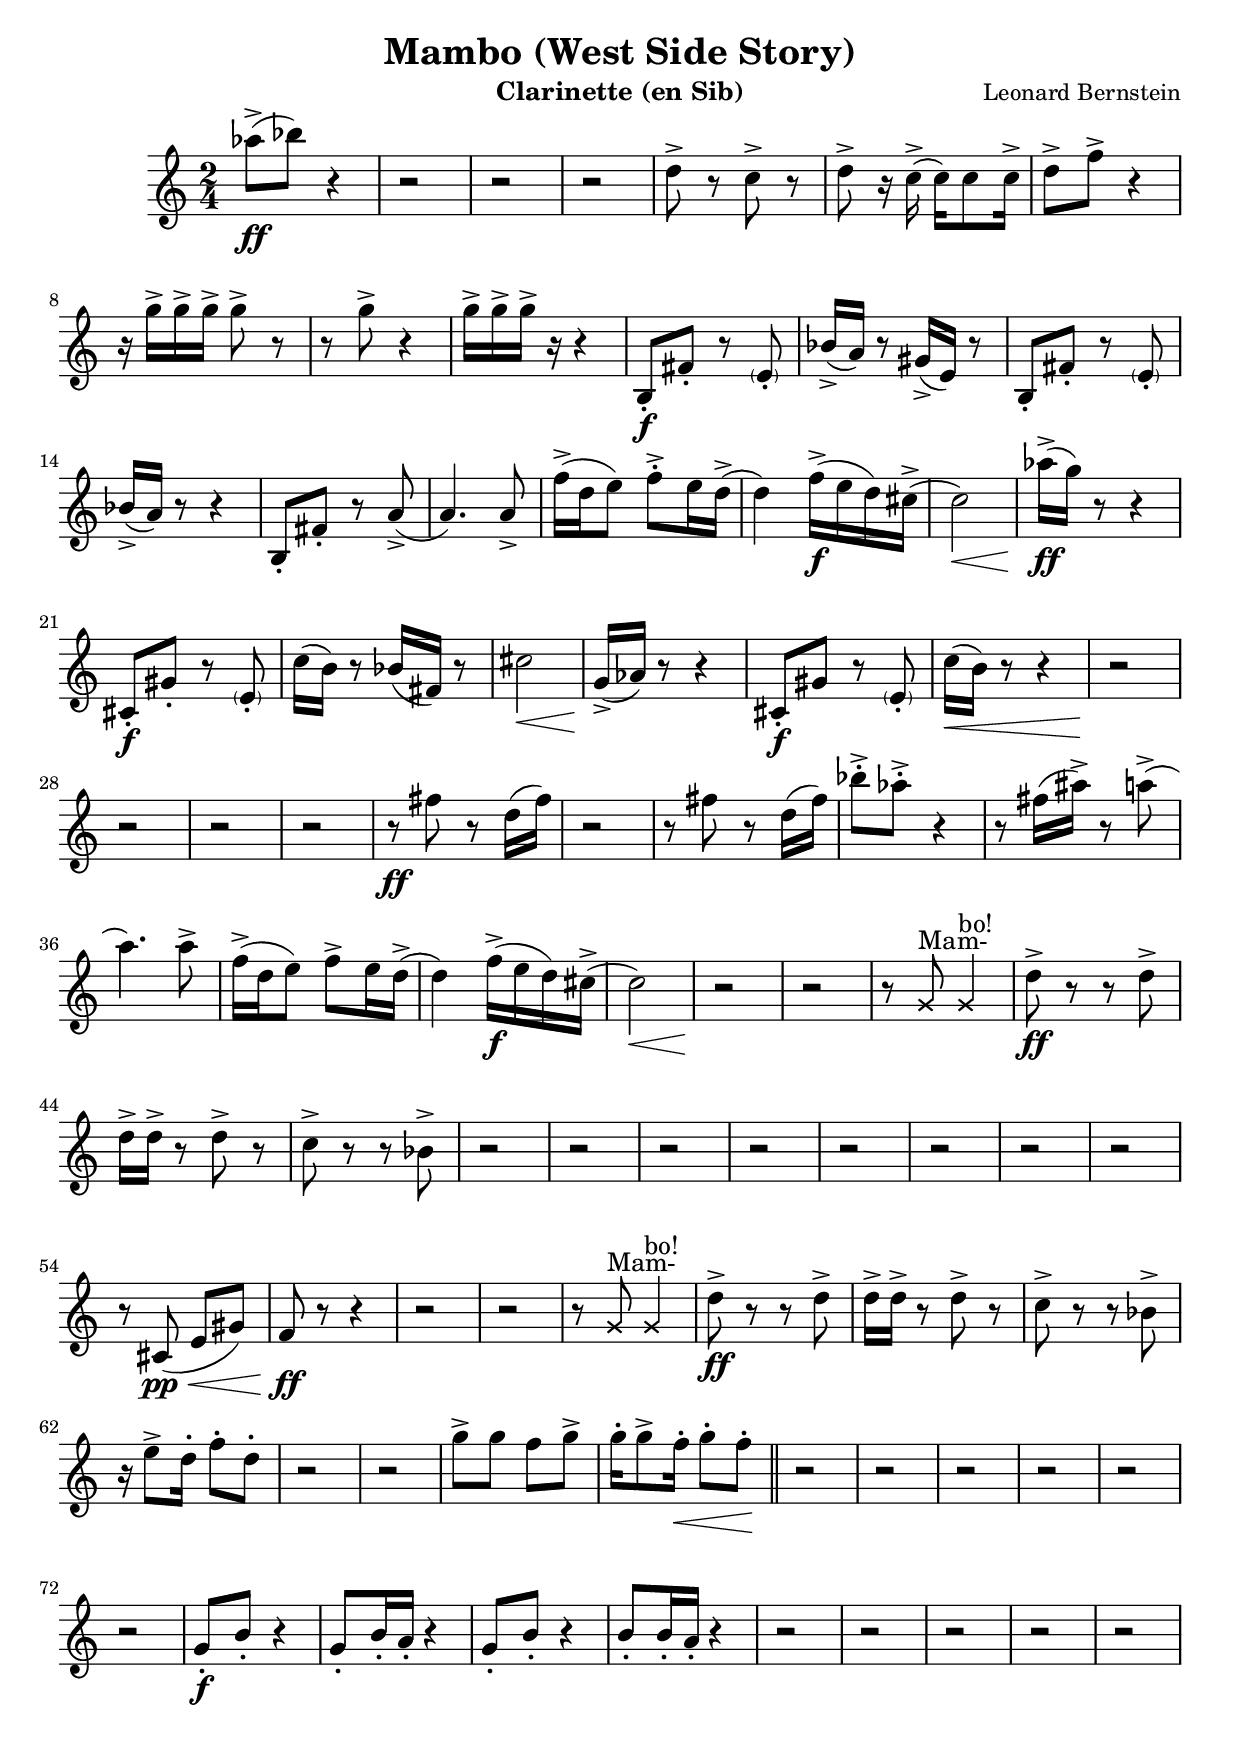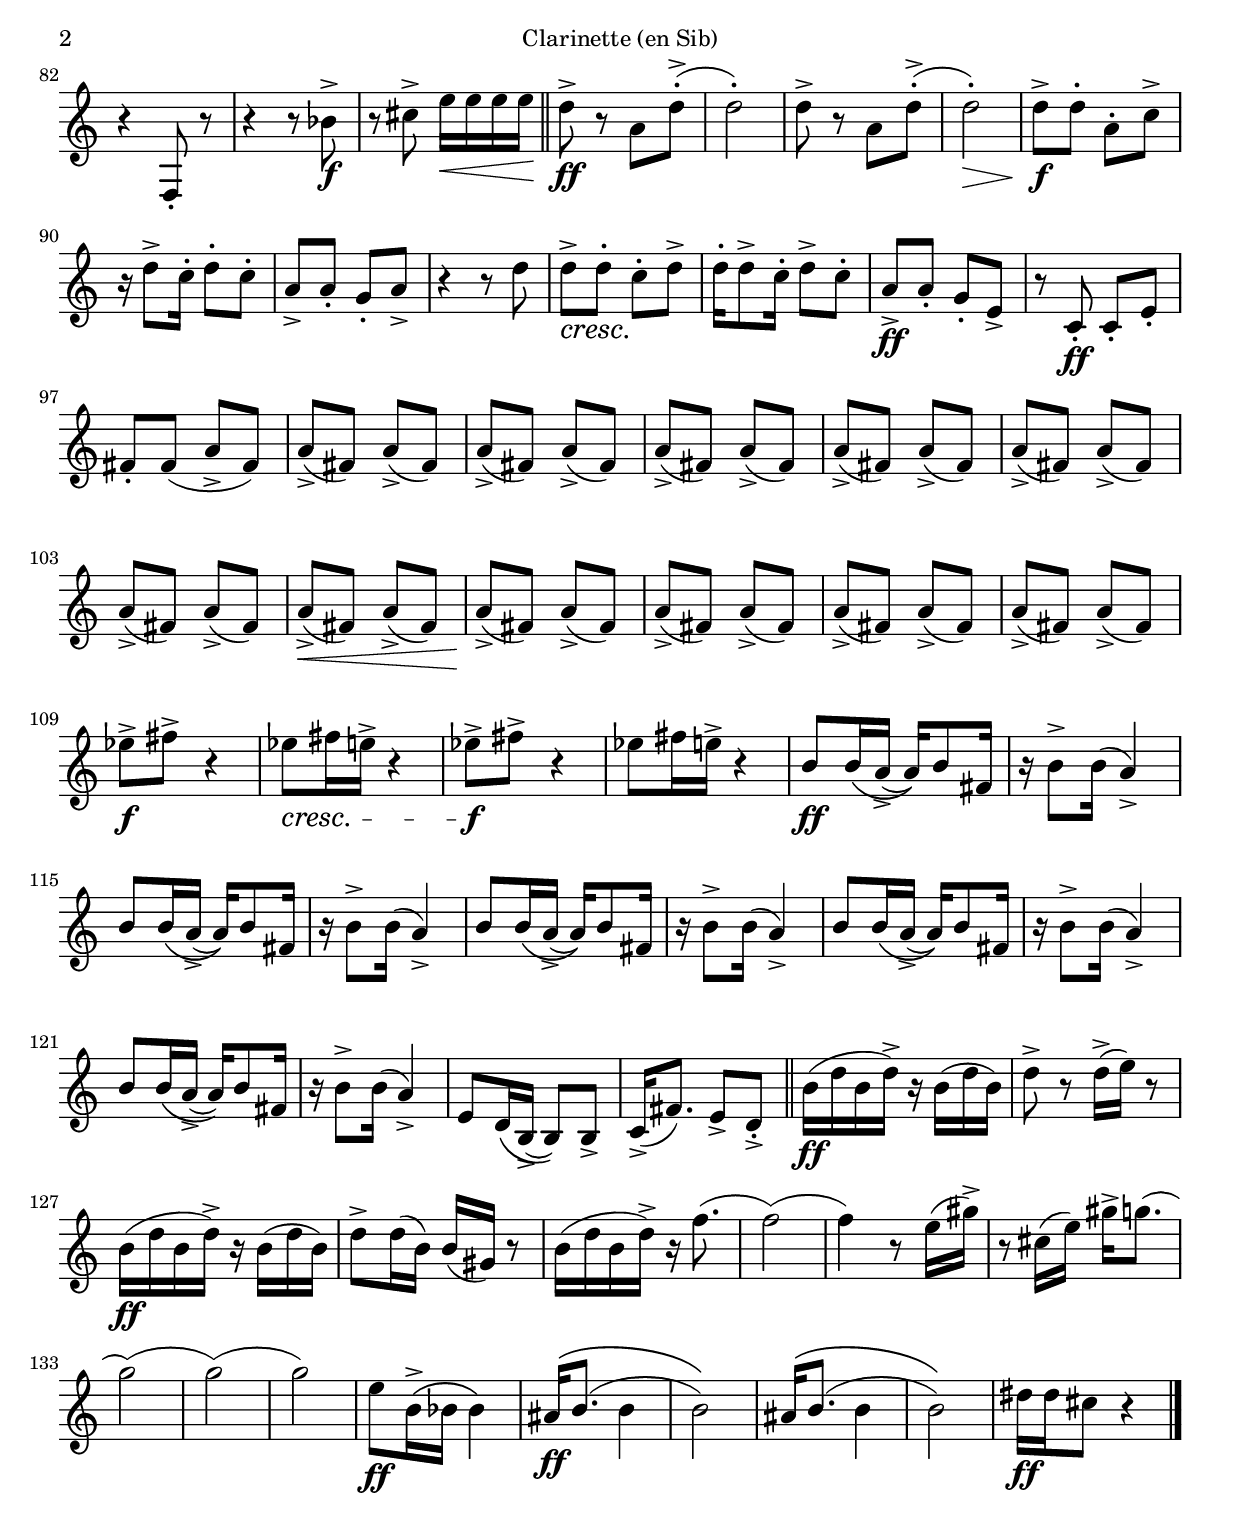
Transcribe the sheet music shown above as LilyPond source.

%============================================= 
%   27 juin 2017, Mambo, West Side Story, par Leonard Bernstein
%============================================= 

\version "2.18.1"

#(set-default-paper-size "a4")

\header {
    title = "Mambo (West Side Story)"
		instrument = "Clarinette (en Sib)"
    composer = "Leonard Bernstein"
}

clarinetbb = \relative c {
    \clef treble
    \key c \major
    \time 2/4

    \set Staff.midiInstrument = "Clarinet"

    aes'''8->\ff( bes) r4 | %1
    r2 | %2
    r2 | %3
    r2 | %4
    d,8-> r c-> r | %5
    d8-> r16 c->( c) c8 c16-> | %6
    d8-> f-> r4 | %7
    r16 g-> g-> g-> g8-> r | %8
    r g-> r4 | %9
    g16-> g-> g-> r r4 | %10
    b,,8-.\f fis'-. r \parenthesize e-. | %11
    bes'16->( a) r8 gis16->( e) r8 | %12
    b-. fis'-. r \parenthesize e-. | %13
    bes'16->( a) r8 r4 | %14
    b,8-. fis'-. r a->( | %15
    a4.) a8-> | %16
    f'16->( d e8) f->-. e16 d->( | %17
    d4) f16->\f(e d) cis->( | %18
    c2)\< | %19
    aes'16->\!\ff( g) r8 r4 | %20
  % deuxieme page!!
    cis,,8-.\f gis'-. r \parenthesize e-. | %21
    c'16( b) r8 bes16( fis) r8 | %22
    cis'2\< | %23
    g16\!->( aes) r8 r4 | %24
    cis,8-.\f gis' r8 \parenthesize e8-. | %25
    c'16\<( b) r8 r4 | %26
    r2\! | %27
    r | %28
    r | %29
    r | %30
    r8\ff fis' r d16( fis) | %31
    r2 | %32
    r8 fis r d16( fis) | %33
    bes8-.-> aes-.-> r4 | %34
    r8 fis16( ais->) r8 a->( | %35
    a4.) a8-> | %36
    f16->( d e8) f-> e16 d->( | %37
    d4) f16->\f( e d) cis->( | %38
  % troisième page!!! o//
    c2)\< | %39
    r2\! | %40
    r | %41
    r8 \deadNote { g^\markup { Mam- } g4^\markup { bo! } } | %42
    d'8->\ff r r d-> | %43
    d16-> d-> r8 d-> r | %44
    c-> r r bes-> | %45
    r2 | %46
    r2 | %47
    r2 | %48
    r2 | %49
    r2 | %50
    r2 | %51
    r2 | %52
    r2 | %53
    r8 cis,\pp\<( e gis) | %54
    f\!\ff r r4 | %55
    r2 | %56
    r | %57
    r8 \deadNote { g^\markup { Mam- } g4^\markup { bo! } } | %58
    d'8->\ff r r d-> | %59
    d16-> d-> r8 d-> r | %60
    c-> r r bes-> | %61
    r16 e8-> d16-. f8-. d-. | %62
    r2 | %63
    r | %64
    g8-> g f g-> | %65
		g16-. g8-> f16-.\< g8-. f-.\! \bar "||" | %66
		%% double barre!
    r2 | %67
    r | %68
	% quatrieme page!
    r | %69
    r | %70
    r | %71
    r | %72
    g,8-.\f b-. r4 | %73
    g8-. b16-. a-. r4 | %74
    g8-. b-. r4 | %75
    b8-. b16-. a-. r4 | %76
    r2 | %77
    r | %78
    r | %79
    r | %80
    r | %81
    r4 f,8-. r | %82
    r4 r8 bes'->\f | %83
    r8 cis-> e16\< e e e\! \bar "||" | %84
    d8->\ff r a8 d->-.( | %85
    d2-.) | %86
    d8-> r a8 d-.->( | %87
    d2-.)\> | %88
    d8->\!\f d-. a-. c-> | %89
    r16 d8-> c16-. d8-. c-. | %90
    a-> a-. g-. a-> | %91
    r4 r8 d | %92
    d->\cresc d-.\! c-. d-> | %93
    d16-. d8-> c16-. d8-> c-. | %94
    a8->\ff a-. g-. e-> | %95
	% cinquieme page \\o
    r8 c-.\ff c-. e-. | %96
    fis-. fis( a-> fis) | %97
    a->( fis) a->( fis) | %98
    a->( fis) a->( fis) | %99
    a->( fis) a->( fis) | %100
    a->( fis) a->( fis) | %101
    a->( fis) a->( fis) | %102
    a->( fis) a->( fis) | %103
    a->\<( fis) a->( fis) | %104
    a->\!( fis) a->( fis) | %105
    a->( fis) a->( fis) | %106
    a->( fis) a->( fis) | %107
		a->( fis) a->( fis) | %108
	% re-une double barre
    ees'->\f fis-> r4 | %109
    ees8\cresc fis16 e-> r4 | %110
    ees8->\f fis-> r4 | %111
    ees8 fis16 e-> r4 | %112
    b8\ff b16\( a->( a)\) b8 fis16 | %113
    r16 b8-> b16( a4->) | %114
    b8 b16\( a->( a)\) b8 fis16 | %115
    r16 b8-> b16( a4->) | %116
    b8 b16\( a->( a)\) b8 fis16 | %117
    r16 b8-> b16( a4->) | %118
    b8 b16\( a->( a)\) b8 fis16 | %119
	% sixieme page
    r16 b8-> b16( a4->) | %120
    b8 b16\( a->( a)\) b8 fis16 | %121
    r16 b8-> b16( a4->) | %122
    e8 d16\( b->( b8)\) b-> | %123
		c16->( fis8.) e8-> d-.-> \bar "||" | %124
	% de nouveau une double barre
    b'16\ff( d b d->) r b( d b) | %125
    d8-> r d16->( e) r8 | %126
    b16\ff( d b d->) r b( d b) | %127
    d8-> d16( b) b( gis) r8 | %128
    b16( d b d->) r f8.( | %129
    f2)( | %130
    f4) r8 e16( gis->) | %131
    r8 cis,16( e) gis16-> g8.( | %132
    g2)( | %133
    g2)( | %134
    g2) | %135
    e8\ff b16->\( bes bes4)\) | %136
    ais16\ff\( b8.( b4 | %137
    b2)\) | %138
    ais16\( b8.( b4 | %139
    b2)\) | %140
		dis16\ff dis cis8 r4 \bar "|." | %141
}

\score {
	\new GrandStaff \with {
		fontSize = #+1
		\override StaffSymbol #'staff-space = #(magstep +3)
	} <<
		\new Staff = upper { \clarinetbb }
	>>
	\layout {
		\context {
			\GrandStaff
		}
	}
	\midi {
    	tempoWholesPerMinute = #(ly:make-moment 120 4)
	}
}

